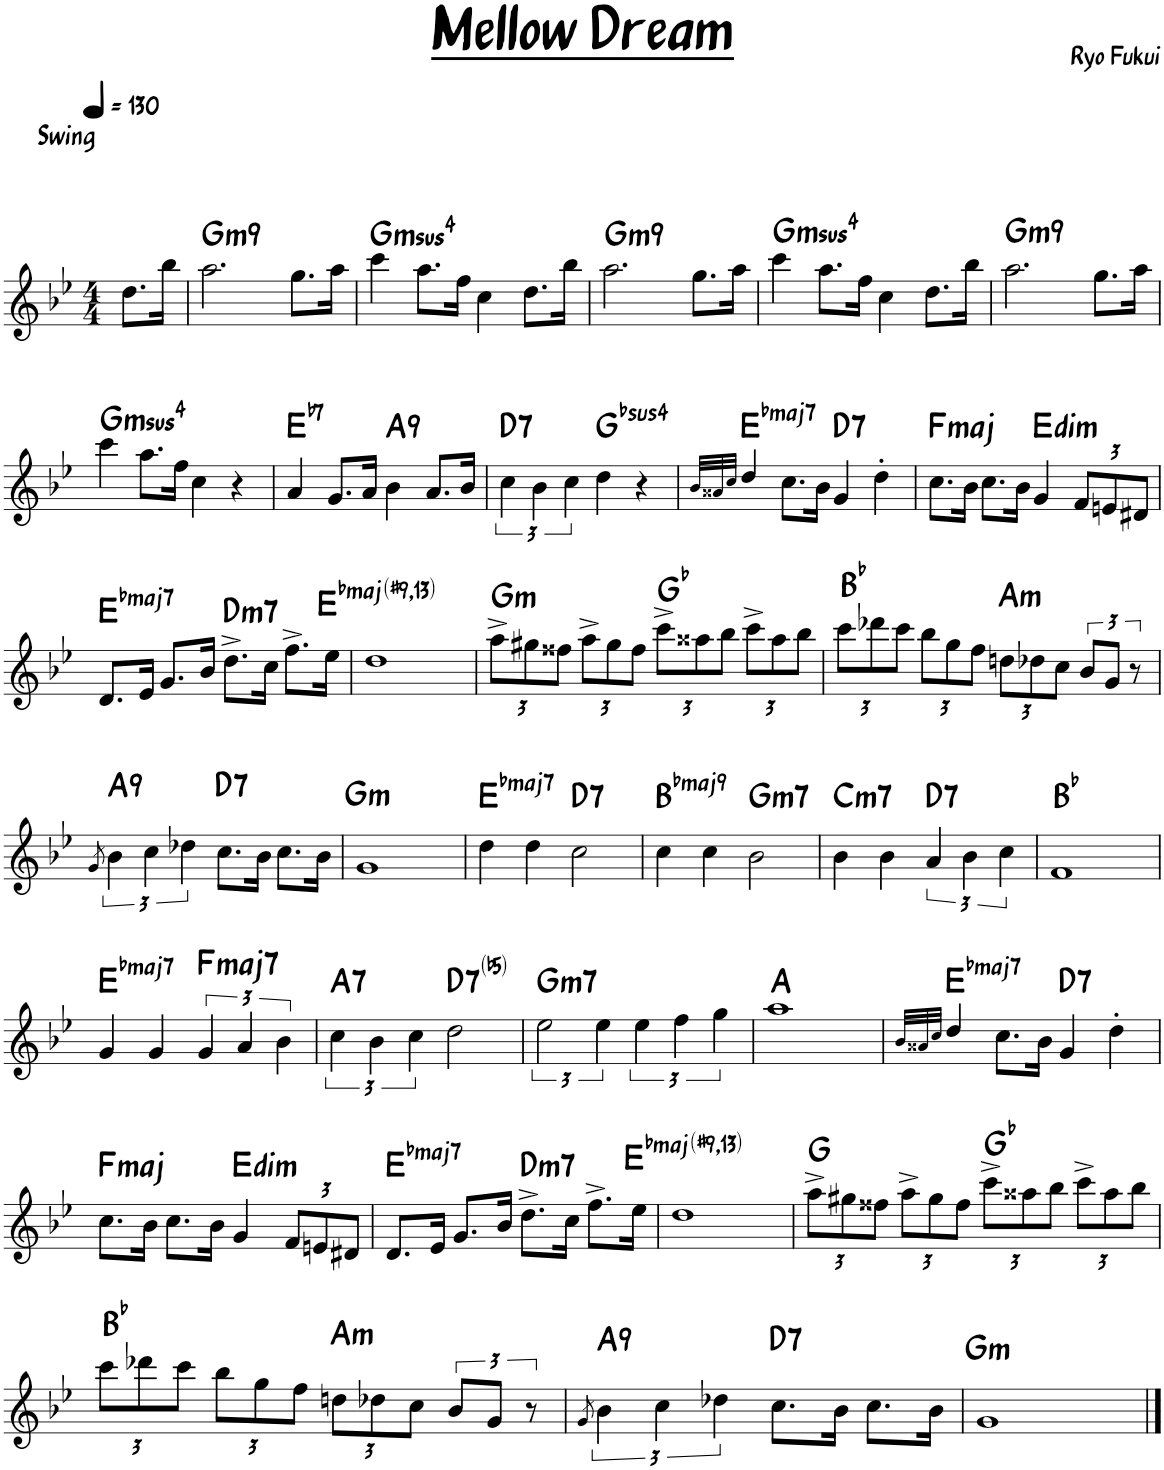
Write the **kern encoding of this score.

**kern	**harte
*part1	*part1
*staff1	*
*I"Piano	*
*I'Pno.	*
*clefG2	*
*k[b-e-]	*
*M4/4	*
*MM130	*
=	=
!LO:TX:a:t=Swing	!
8.dd\L	.
16bb-\Jk	.
=1	=1
!	!LO:H:kt=m9
2.aa\	G:min9
8.gg\L	.
16aa\Jk	.
=2	=2
!	!LO:H:kt=4
4ccc\	G:sus4
8.aa\L	.
16ff\Jk	.
4cc\	.
8.dd\L	.
16bb-\Jk	.
=3	=3
!	!LO:H:kt=m9
2.aa\	G:min9
8.gg\L	.
16aa\Jk	.
=4	=4
!	!LO:H:kt=4
4ccc\	G:sus4
8.aa\L	.
16ff\Jk	.
4cc\	.
8.dd\L	.
16bb-\Jk	.
=5	=5
!	!LO:H:kt=m9
2.aa\	G:min9
8.gg\L	.
16aa\Jk	.
!!LO:LB:g=z
=6	=6
!	!LO:H:kt=4
4ccc\	G:sus4
8.aa\L	.
16ff\Jk	.
4cc\	.
4r	.
=7	=7
!	!LO:H:kt=♭
4a/	.
8.g/L	.
16a/Jk	.
!	!LO:H:kt=9
4b-\	A:9
8.a/L	.
16b-/Jk	.
=8	=8
!	!LO:H:kt=7
6cc\	D:7
6b-\	.
6cc\	.
!	!LO:H:kt=♭sus
4dd\	.
4r	.
=9	=9
32qb-/LLL	.
32qa##X/	.
32qcc/JJJ	.
!	!LO:H:kt=♭maj
4dd/	.
8.cc\L	.
16b-\Jk	.
!	!LO:H:kt=7
4g/	D:7
4dd'\	.
=10	=10
!	!LO:H:kt=maj
8.cc\L	F:maj
16b-\Jk	.
8.cc\L	.
16b-\Jk	.
!	!LO:H:kt=dim
4g/	E:dim
*Xbrackettup	*
12f/L	.
12en/	.
12d#X/J	.
!!LO:LB:g=z
=11	=11
!	!LO:H:kt=♭maj
8.d/L	.
16e-/Jk	.
8.g/L	.
16b-/Jk	.
!	!LO:H:kt=m7
8.dd^\L	D:min7
16cc\Jk	.
8.ff^\L	.
16ee-\Jk	.
=12	=12
!	!LO:H:kt=♭maj
1dd	.
=13	=13
!	!LO:H:kt=m
12aa^\L	G:min
12gg#X\	.
12ff##X\J	.
12aa^\L	.
12gg#\	.
12ff##\J	.
!	!LO:H:kt=♭
12ccc^\L	.
12aa##X\	.
12bb-\J	.
12ccc^\L	.
12aa##\	.
12bb-\J	.
=14	=14
!	!LO:H:kt=♭
12ccc\L	.
12ddd-X\	.
12ccc\J	.
12bb-\L	.
12gg\	.
12ff\J	.
!	!LO:H:kt=m
12ddn\L	A:min
12dd-X\	.
12cc\J	.
*brackettup	*
12b-/L	.
12g/J	.
12r	.
!!LO:LB:g=z
=15	=15
8qg/	.
!	!LO:H:kt=9
6b-\	A:9
6cc\	.
6dd-X\	.
!	!LO:H:kt=7
8.cc\L	D:7
16b-\Jk	.
8.cc\L	.
16b-\Jk	.
=16	=16
!	!LO:H:kt=m
1g	G:min
=17	=17
!	!LO:H:kt=♭maj
4dd\	.
4dd\	.
!	!LO:H:kt=7
2cc\	D:7
=18	=18
!	!LO:H:kt=♭maj
4cc\	.
4cc\	.
!	!LO:H:kt=m7
2b-\	G:min7
=19	=19
!	!LO:H:kt=m7
4b-\	C:min7
4b-\	.
!	!LO:H:kt=7
6a/	D:7
6b-\	.
6cc\	.
=20	=20
!	!LO:H:kt=♭
1f	.
!!LO:LB:g=z
=21	=21
!	!LO:H:kt=♭maj
4g/	.
4g/	.
!	!LO:H:kt=maj7
6g/	F:maj7
6a/	.
6b-\	.
=22	=22
!	!LO:H:kt=7
6cc\	A:7
6b-\	.
6cc\	.
!	!LO:H:kt=7
2dd\	D:7
=23	=23
!	!LO:H:kt=m7
3ee-\	G:min7
6ee-\	.
6ee-\	.
6ff\	.
6gg\	.
=24	=24
1aa	A:maj
=25	=25
32qb-/LLL	.
32qa##X/	.
32qcc/JJJ	.
!	!LO:H:kt=♭maj
4dd/	.
8.cc\L	.
16b-\Jk	.
!	!LO:H:kt=7
4g/	D:7
4dd'\	.
!!LO:LB:g=z
=26	=26
!	!LO:H:kt=maj
8.cc\L	F:maj
16b-\Jk	.
8.cc\L	.
16b-\Jk	.
!	!LO:H:kt=dim
4g/	E:dim
*Xbrackettup	*
12f/L	.
12en/	.
12d#X/J	.
=27	=27
!	!LO:H:kt=♭maj
8.d/L	.
16e-/Jk	.
8.g/L	.
16b-/Jk	.
!	!LO:H:kt=m7
8.dd^\L	D:min7
16cc\Jk	.
8.ff^\L	.
16ee-\Jk	.
=28	=28
!	!LO:H:kt=♭maj
1dd	.
=29	=29
12aa^\L	G:maj
12gg#X\	.
12ff##X\J	.
12aa^\L	.
12gg#\	.
12ff##\J	.
!	!LO:H:kt=♭
12ccc^\L	.
12aa##X\	.
12bb-\J	.
12ccc^\L	.
12aa##\	.
12bb-\J	.
!!LO:LB:g=z
=30	=30
!	!LO:H:kt=♭
12ccc\L	.
12ddd-X\	.
12ccc\J	.
12bb-\L	.
12gg\	.
12ff\J	.
!	!LO:H:kt=m
12ddn\L	A:min
12dd-X\	.
12cc\J	.
*brackettup	*
12b-/L	.
12g/J	.
12r	.
=31	=31
8qg/	.
!	!LO:H:kt=9
6b-\	A:9
6cc\	.
6dd-X\	.
!	!LO:H:kt=7
8.cc\L	D:7
16b-\Jk	.
8.cc\L	.
16b-\Jk	.
=32	=32
!	!LO:H:kt=m
1g	G:min
==	==
*-	*-
